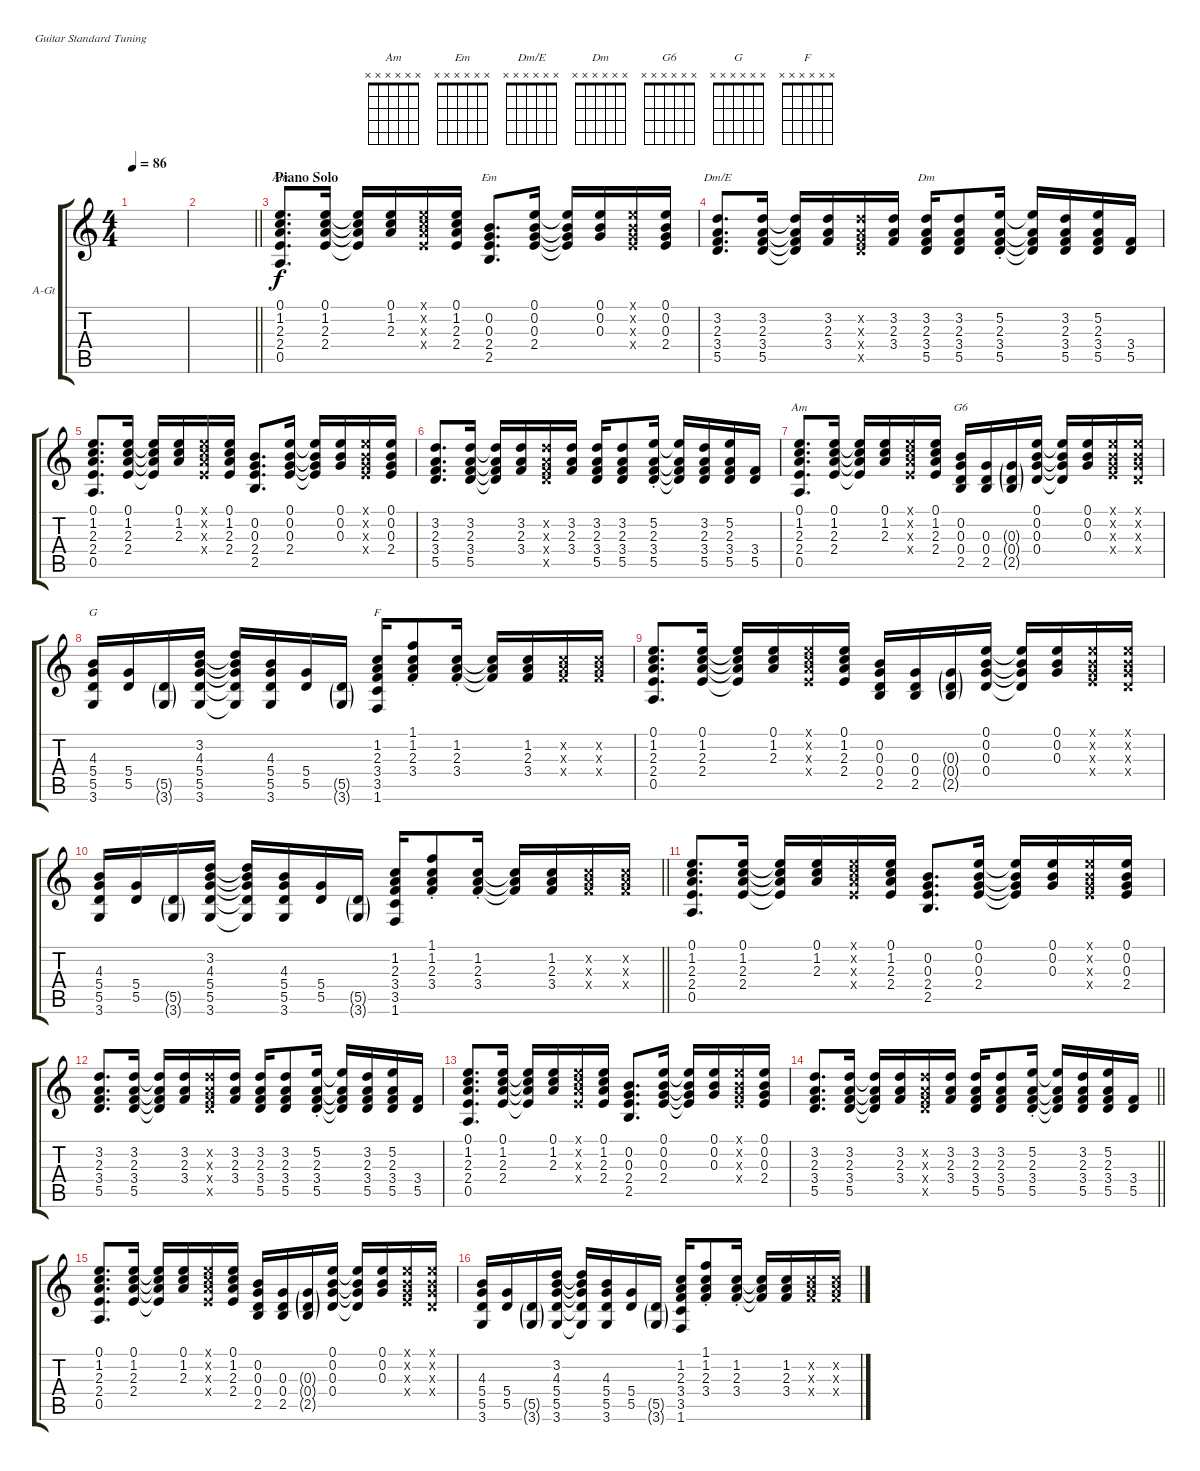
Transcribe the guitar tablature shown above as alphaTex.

\bracketExtendMode groupsimilarinstruments
\firstSystemTrackNameOrientation horizontal
\otherSystemsTrackNameOrientation horizontal
\track ("Acoustic Guitar" "A-Gt") {instrument acousticguitarsteel}
\staff {score tabs}
\tuning (E4 B3 G3 D3 A2 E2)
\chord ("Am" x x x x x x)
\chord ("Em" x x x x x x)
\chord ("Dm/E" x x x x x x)
\chord ("Dm" x x x x x x)
\chord ("G6" x x x x x x)
\chord ("G" x x x x x x)
\chord ("F" x x x x x x)
\ts (4 4)
\tempo 86
\clef g2
\scale
0.333333
\ks c
|
\scale
0.333333
\barLineRight lightlight
|
\section ("" "Piano Solo")
\scale
0.333333 (0.1 1.2 2.3 2.4 0.5).8{d ch "Am"} (0.1 1.2 2.3 2.4).16 (0.1{t} 1.2{t} 2.3{t} 2.4{t}).16 (0.1 1.2 2.3).16 (0.1{x} 1.2{x} 2.3{x} 2.4{x}).16 (0.1 1.2 2.3 2.4).16 (0.2 0.3 2.4 2.5).8{d ch "Em"} (0.1 0.2 0.3 2.4).16 (0.1{t} 0.2{t} 0.3{t} 2.4{t}).16 (0.1 0.2 0.3).16 (0.1{x} 0.2{x} 0.3{x} 2.4{x}).16 (0.1 0.2 0.3 2.4).16 |
\scale
0.333333 (3.2 2.3 3.4 5.5).8{d ch "Dm/E"} (3.2 2.3 3.4 5.5).16 (3.2{t} 2.3{t} 3.4{t} 5.5{t}).16 (3.2 2.3 3.4).16 (3.2{x} 2.3{x} 3.4{x} 5.5{x}).16 (3.2 2.3 3.4).16 (3.2 2.3 3.4 5.5).16{ch "Dm"} (3.2 2.3 3.4 5.5).8 (2.3{st} 3.4{st} 5.5{st} 5.2{st}).16 (5.2{t} 2.3{t} 3.4{t} 5.5{t}).16 (3.2 2.3 3.4 5.5).16 (2.3 3.4 5.5 5.2).16 (3.4 5.5).16 |
\scale
0.333333 (0.1 1.2 2.3 2.4 0.5).8{d} (0.1 1.2 2.3 2.4).16 (0.1{t} 1.2{t} 2.3{t} 2.4{t}).16 (0.1 1.2 2.3).16 (0.1{x} 1.2{x} 2.3{x} 2.4{x}).16 (0.1 1.2 2.3 2.4).16 (0.2 0.3 2.4 2.5).8{d} (0.1 0.2 0.3 2.4).16 (0.1{t} 0.2{t} 0.3{t} 2.4{t}).16 (0.1 0.2 0.3).16 (0.1{x} 0.2{x} 0.3{x} 2.4{x}).16 (0.1 0.2 0.3 2.4).16 |
\scale
0.333333 (3.2 2.3 3.4 5.5).8{d} (3.2 2.3 3.4 5.5).16 (3.2{t} 2.3{t} 3.4{t} 5.5{t}).16 (3.2 2.3 3.4).16 (3.2{x} 2.3{x} 3.4{x} 5.5{x}).16 (3.2 2.3 3.4).16 (3.2 2.3 3.4 5.5).16 (3.2 2.3 3.4 5.5).8 (2.3{st} 3.4{st} 5.5{st} 5.2{st}).16 (5.2{t} 2.3{t} 3.4{t} 5.5{t}).16 (3.2 2.3 3.4 5.5).16 (2.3 3.4 5.5 5.2).16 (3.4 5.5).16 |
\scale
0.333333 (0.1 1.2 2.3 2.4 0.5).8{d ch "Am"} (0.1 1.2 2.3 2.4).16 (0.1{t} 1.2{t} 2.3{t} 2.4{t}).16 (0.1 1.2 2.3).16 (0.1{x} 1.2{x} 2.3{x} 2.4{x}).16 (0.1 1.2 2.3 2.4).16 (0.2 0.3 0.4 2.5).16{ch "G6"} (0.3 0.4 2.5).16 (0.4{g} 2.5{g} 0.3{g}).16 (0.1 0.2 0.3 0.4).16 (0.1{t} 0.2{t} 0.3{t} 0.4{t}).16 (0.1 0.2 0.3).16 (0.1{x} 0.2{x} 0.3{x} 2.4{x}).16 (0.1{x} 0.2{x} 0.3{x} 0.4{x}).16 |
\scale
0.333333 (4.3 5.4 5.5 3.6).16{ch "G"} (5.5 5.4).16 (5.5{g} 3.6{g}).16 (4.3 5.4 5.5 3.6 3.2).16 (4.3{t} 5.4{t} 5.5{t} 3.6{t} 3.2{t}).16 (4.3 5.4 5.5 3.6).16 (5.5 5.4).16 (5.5{g} 3.6{g}).16 (1.2 2.3 3.4 3.5 1.6).16{ch "F"} (1.2{st} 2.3{st} 3.4{st} 1.1{st}).8 (1.2{st} 2.3{st} 3.4{st}).16 (1.2{t} 2.3{t} 3.4{t}).16 (1.2 2.3 3.4).16 (1.2{x} 2.3{x} 3.4{x}).16 (1.2{x} 2.3{x} 3.4{x}).16 |
\scale
0.333333 (0.1 1.2 2.3 2.4 0.5).8{d} (0.1 1.2 2.3 2.4).16 (0.1{t} 1.2{t} 2.3{t} 2.4{t}).16 (0.1 1.2 2.3).16 (0.1{x} 1.2{x} 2.3{x} 2.4{x}).16 (0.1 1.2 2.3 2.4).16 (0.2 0.3 0.4 2.5).16 (0.3 0.4 2.5).16 (0.4{g} 2.5{g} 0.3{g}).16 (0.1 0.2 0.3 0.4).16 (0.1{t} 0.2{t} 0.3{t} 0.4{t}).16 (0.1 0.2 0.3).16 (0.1{x} 0.2{x} 0.3{x} 2.4{x}).16 (0.1{x} 0.2{x} 0.3{x} 0.4{x}).16 |
\scale
0.333333
\barLineRight lightlight
(4.3 5.4 5.5 3.6).16 (5.5 5.4).16 (5.5{g} 3.6{g}).16 (4.3 5.4 5.5 3.6 3.2).16 (4.3{t} 5.4{t} 5.5{t} 3.6{t} 3.2{t}).16 (4.3 5.4 5.5 3.6).16 (5.5 5.4).16 (5.5{g} 3.6{g}).16 (1.2 2.3 3.4 3.5 1.6).16 (1.2{st} 2.3{st} 3.4{st} 1.1{st}).8 (1.2{st} 2.3{st} 3.4{st}).16 (1.2{t} 2.3{t} 3.4{t}).16 (1.2 2.3 3.4).16 (1.2{x} 2.3{x} 3.4{x}).16 (1.2{x} 2.3{x} 3.4{x}).16 |
\scale
0.333333 (0.1 1.2 2.3 2.4 0.5).8{d} (0.1 1.2 2.3 2.4).16 (0.1{t} 1.2{t} 2.3{t} 2.4{t}).16 (0.1 1.2 2.3).16 (0.1{x} 1.2{x} 2.3{x} 2.4{x}).16 (0.1 1.2 2.3 2.4).16 (0.2 0.3 2.4 2.5).8{d} (0.1 0.2 0.3 2.4).16 (0.1{t} 0.2{t} 0.3{t} 2.4{t}).16 (0.1 0.2 0.3).16 (0.1{x} 0.2{x} 0.3{x} 2.4{x}).16 (0.1 0.2 0.3 2.4).16 |
\scale
0.333333 (3.2 2.3 3.4 5.5).8{d} (3.2 2.3 3.4 5.5).16 (3.2{t} 2.3{t} 3.4{t} 5.5{t}).16 (3.2 2.3 3.4).16 (3.2{x} 2.3{x} 3.4{x} 5.5{x}).16 (3.2 2.3 3.4).16 (3.2 2.3 3.4 5.5).16 (3.2 2.3 3.4 5.5).8 (2.3{st} 3.4{st} 5.5{st} 5.2{st}).16 (5.2{t} 2.3{t} 3.4{t} 5.5{t}).16 (3.2 2.3 3.4 5.5).16 (2.3 3.4 5.5 5.2).16 (3.4 5.5).16 |
\scale
0.333333 (0.1 1.2 2.3 2.4 0.5).8{d} (0.1 1.2 2.3 2.4).16 (0.1{t} 1.2{t} 2.3{t} 2.4{t}).16 (0.1 1.2 2.3).16 (0.1{x} 1.2{x} 2.3{x} 2.4{x}).16 (0.1 1.2 2.3 2.4).16 (0.2 0.3 2.4 2.5).8{d} (0.1 0.2 0.3 2.4).16 (0.1{t} 0.2{t} 0.3{t} 2.4{t}).16 (0.1 0.2 0.3).16 (0.1{x} 0.2{x} 0.3{x} 2.4{x}).16 (0.1 0.2 0.3 2.4).16 |
\scale
0.333333
\barLineRight lightlight
(3.2 2.3 3.4 5.5).8{d} (3.2 2.3 3.4 5.5).16 (3.2{t} 2.3{t} 3.4{t} 5.5{t}).16 (3.2 2.3 3.4).16 (3.2{x} 2.3{x} 3.4{x} 5.5{x}).16 (3.2 2.3 3.4).16 (3.2 2.3 3.4 5.5).16 (3.2 2.3 3.4 5.5).8 (2.3{st} 3.4{st} 5.5{st} 5.2{st}).16 (5.2{t} 2.3{t} 3.4{t} 5.5{t}).16 (3.2 2.3 3.4 5.5).16 (2.3 3.4 5.5 5.2).16 (3.4 5.5).16 |
\scale
0.333333 (0.1 1.2 2.3 2.4 0.5).8{d} (0.1 1.2 2.3 2.4).16 (0.1{t} 1.2{t} 2.3{t} 2.4{t}).16 (0.1 1.2 2.3).16 (0.1{x} 1.2{x} 2.3{x} 2.4{x}).16 (0.1 1.2 2.3 2.4).16 (0.2 0.3 0.4 2.5).16 (0.3 0.4 2.5).16 (0.4{g} 2.5{g} 0.3{g}).16 (0.1 0.2 0.3 0.4).16 (0.1{t} 0.2{t} 0.3{t} 0.4{t}).16 (0.1 0.2 0.3).16 (0.1{x} 0.2{x} 0.3{x} 2.4{x}).16 (0.1{x} 0.2{x} 0.3{x} 0.4{x}).16 |
\scale
0.333333 (4.3 5.4 5.5 3.6).16 (5.5 5.4).16 (5.5{g} 3.6{g}).16 (4.3 5.4 5.5 3.6 3.2).16 (4.3{t} 5.4{t} 5.5{t} 3.6{t} 3.2{t}).16 (4.3 5.4 5.5 3.6).16 (5.5 5.4).16 (5.5{g} 3.6{g}).16 (1.2 2.3 3.4 3.5 1.6).16 (1.2{st} 2.3{st} 3.4{st} 1.1{st}).8 (1.2{st} 2.3{st} 3.4{st}).16 (1.2{t} 2.3{t} 3.4{t}).16 (1.2 2.3 3.4).16 (1.2{x} 2.3{x} 3.4{x}).16 (1.2{x} 2.3{x} 3.4{x}).16
